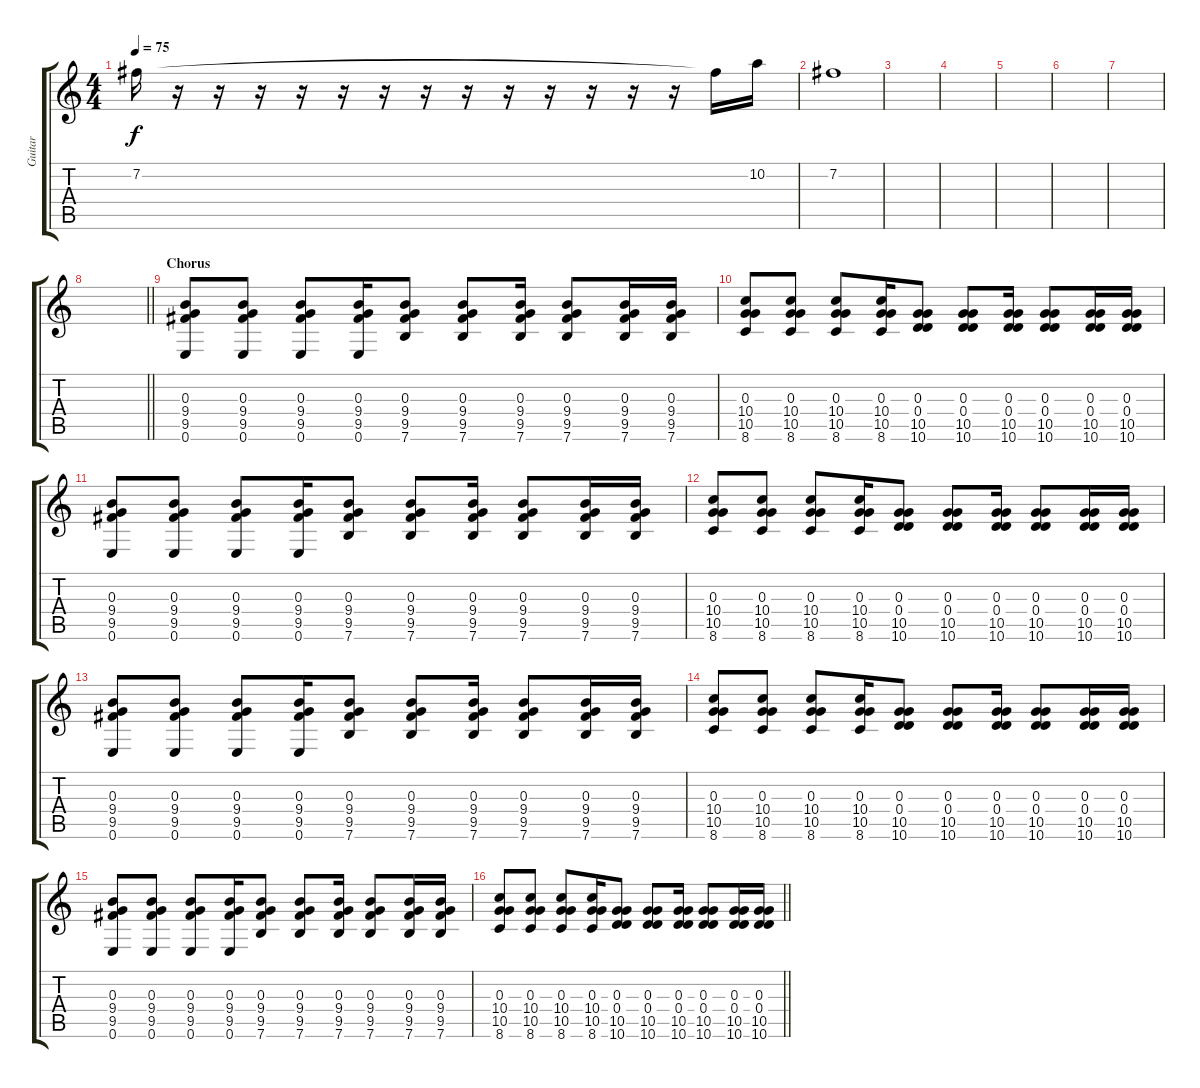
\track ("Guitar" "Guitar") {instrument overdrivenguitar}
\staff {score tabs}
\tuning (E4 B3 G3 D3 A2 E2) {hide}
\ts (4 4)
\tempo 75
\clef g2
\ks c
7.2.16{dy f} r.16 r.16 r.16 r.16 r.16 r.16 r.16 r.16 r.16 r.16 r.16 r.16 r.16 7.2{t}.16 10.2.16 |
7.2.1 |
|
|
|
|
|
\barLineRight lightlight
|
\section ("" "Chorus")
(0.3 9.4 9.5 0.6).8 (0.3 9.4 9.5 0.6).8 (0.3 9.4 9.5 0.6).8 (0.3 9.4 9.5 0.6).16 (0.3 9.4 9.5 7.6).8 (0.3 9.4 9.5 7.6).8 (0.3 9.4 9.5 7.6).16 (0.3 9.4 9.5 7.6).8 (0.3 9.4 9.5 7.6).16 (0.3 9.4 9.5 7.6).16 |
(0.3 10.4 10.5 8.6).8 (0.3 10.4 10.5 8.6).8 (0.3 10.4 10.5 8.6).8 (0.3 10.4 10.5 8.6).16 (0.3 0.4 10.5 10.6).8 (0.3 0.4 10.5 10.6).8 (0.3 0.4 10.5 10.6).16 (0.3 0.4 10.5 10.6).8 (0.3 0.4 10.5 10.6).16 (0.3 0.4 10.5 10.6).16 |
(0.3 9.4 9.5 0.6).8 (0.3 9.4 9.5 0.6).8 (0.3 9.4 9.5 0.6).8 (0.3 9.4 9.5 0.6).16 (0.3 9.4 9.5 7.6).8 (0.3 9.4 9.5 7.6).8 (0.3 9.4 9.5 7.6).16 (0.3 9.4 9.5 7.6).8 (0.3 9.4 9.5 7.6).16 (0.3 9.4 9.5 7.6).16 |
(0.3 10.4 10.5 8.6).8 (0.3 10.4 10.5 8.6).8 (0.3 10.4 10.5 8.6).8 (0.3 10.4 10.5 8.6).16 (0.3 0.4 10.5 10.6).8 (0.3 0.4 10.5 10.6).8 (0.3 0.4 10.5 10.6).16 (0.3 0.4 10.5 10.6).8 (0.3 0.4 10.5 10.6).16 (0.3 0.4 10.5 10.6).16 |
(0.3 9.4 9.5 0.6).8 (0.3 9.4 9.5 0.6).8 (0.3 9.4 9.5 0.6).8 (0.3 9.4 9.5 0.6).16 (0.3 9.4 9.5 7.6).8 (0.3 9.4 9.5 7.6).8 (0.3 9.4 9.5 7.6).16 (0.3 9.4 9.5 7.6).8 (0.3 9.4 9.5 7.6).16 (0.3 9.4 9.5 7.6).16 |
(0.3 10.4 10.5 8.6).8 (0.3 10.4 10.5 8.6).8 (0.3 10.4 10.5 8.6).8 (0.3 10.4 10.5 8.6).16 (0.3 0.4 10.5 10.6).8 (0.3 0.4 10.5 10.6).8 (0.3 0.4 10.5 10.6).16 (0.3 0.4 10.5 10.6).8 (0.3 0.4 10.5 10.6).16 (0.3 0.4 10.5 10.6).16 |
(0.3 9.4 9.5 0.6).8 (0.3 9.4 9.5 0.6).8 (0.3 9.4 9.5 0.6).8 (0.3 9.4 9.5 0.6).16 (0.3 9.4 9.5 7.6).8 (0.3 9.4 9.5 7.6).8 (0.3 9.4 9.5 7.6).16 (0.3 9.4 9.5 7.6).8 (0.3 9.4 9.5 7.6).16 (0.3 9.4 9.5 7.6).16 |
\barLineRight lightlight
(0.3 10.4 10.5 8.6).8 (0.3 10.4 10.5 8.6).8 (0.3 10.4 10.5 8.6).8 (0.3 10.4 10.5 8.6).16 (0.3 0.4 10.5 10.6).8 (0.3 0.4 10.5 10.6).8 (0.3 0.4 10.5 10.6).16 (0.3 0.4 10.5 10.6).8 (0.3 0.4 10.5 10.6).16 (0.3 0.4 10.5 10.6).16
